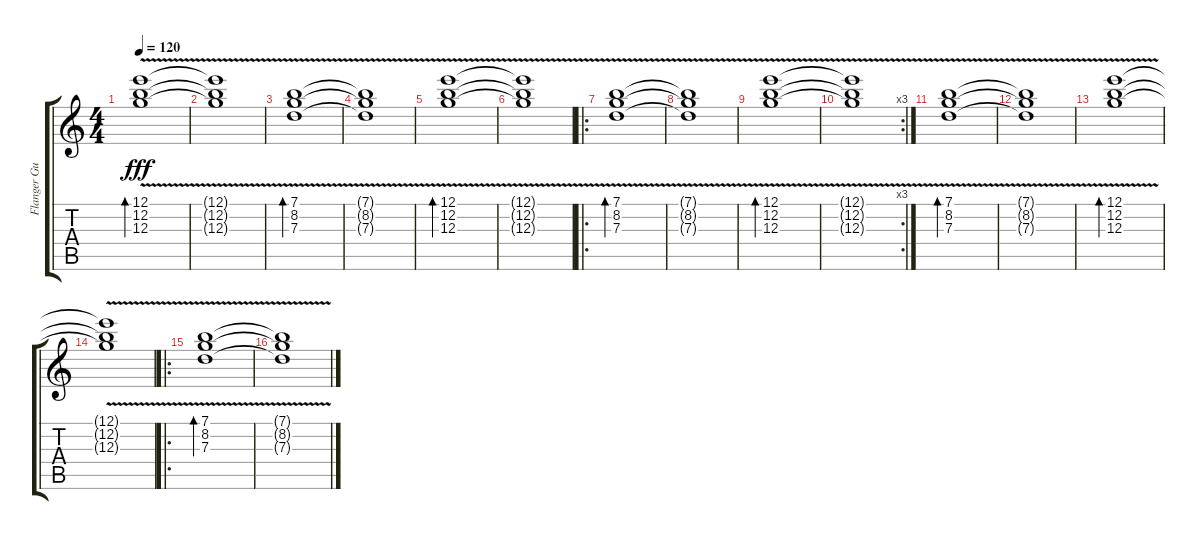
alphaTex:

\track ("Flanger Guitar" "Flanger Gu") {instrument acousticguitarnylon}
\staff {score tabs}
\tuning (E4 B3 G3 D3 A2 E2) {hide}
\ts (4 4)
\tempo 120
\clef g2
\ks c
(12.1{v} 12.2{v} 12.3).1{bd 240 dy fff} |
(12.1{t} 12.2{t} 12.3{t}).1 |
(7.1{v} 8.2{v} 7.3{v}).1{bd 240} |
(7.1{t} 8.2{t} 7.3{t}).1 |
(12.1{v} 12.2{v} 12.3).1{bd 240} |
(12.1{t} 12.2{t} 12.3{t}).1 |
\ro
(7.1{v} 8.2{v} 7.3{v}).1{bd 240} |
(7.1{t} 8.2{t} 7.3{t}).1 |
(12.1{v} 12.2{v} 12.3).1{bd 240} |
\rc 3
(12.1{t} 12.2{t} 12.3{t}).1 |
(7.1{v} 8.2{v} 7.3{v}).1{bd 240} |
(7.1{t} 8.2{t} 7.3{t}).1 |
(12.1{v} 12.2{v} 12.3).1{bd 240} |
(12.1{t} 12.2{t} 12.3{t}).1 |
\ro
(7.1{v} 8.2{v} 7.3{v}).1{bd 240} |
(7.1{t} 8.2{t} 7.3{t}).1
